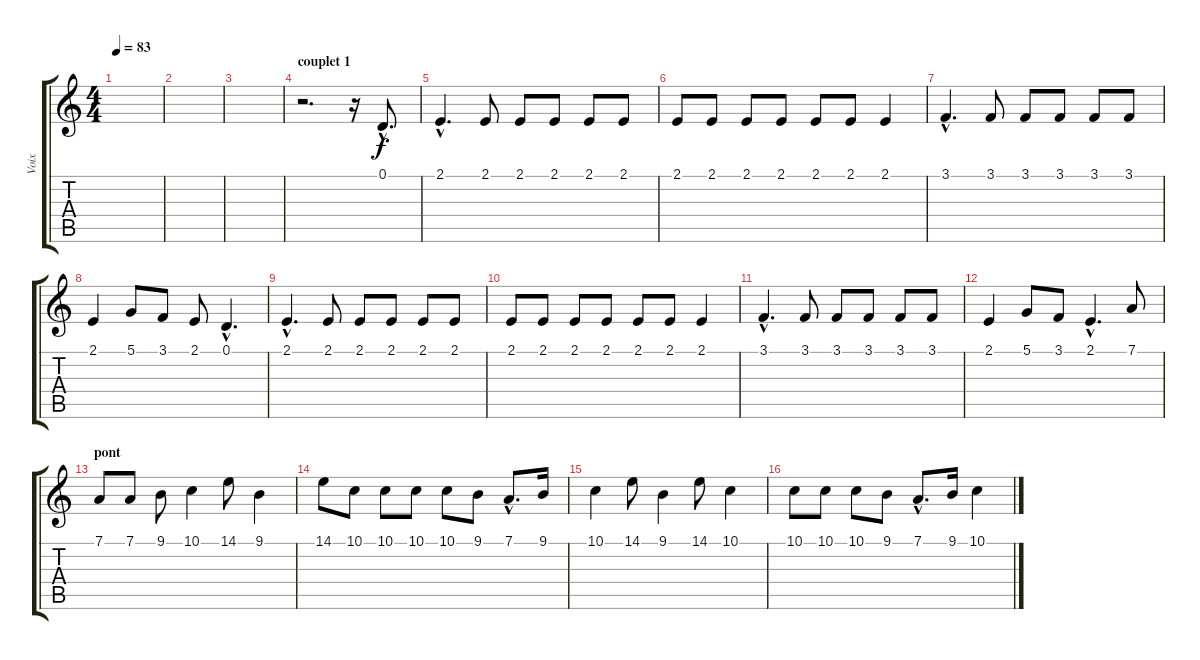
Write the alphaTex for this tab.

\track ("Voix" "Voix") {instrument trombone}
\staff {score tabs}
\tuning (D4 A3 F3 C3 G2 D2) {hide}
\ts (4 4)
\tempo 83
\clef g2
\ks c
|
|
|
\section ("" "couplet 1")
r.2{d} r.16 0.1{hac}.8{d} |
2.1{hac}.4{d} 2.1.8 2.1.8 2.1.8 2.1.8 2.1.8 |
2.1.8 2.1.8 2.1.8 2.1.8 2.1.8 2.1.8 2.1.4 |
3.1{hac}.4{d} 3.1.8 3.1.8 3.1.8 3.1.8 3.1.8 |
2.1.4 5.1.8 3.1.8 2.1.8 0.1{hac}.4{d} |
2.1{hac}.4{d} 2.1.8 2.1.8 2.1.8 2.1.8 2.1.8 |
2.1.8 2.1.8 2.1.8 2.1.8 2.1.8 2.1.8 2.1.4 |
3.1{hac}.4{d} 3.1.8 3.1.8 3.1.8 3.1.8 3.1.8 |
2.1.4 5.1.8 3.1.8 2.1{hac}.4{d} 7.1.8 |
\section ("" "pont")
7.1.8 7.1.8 9.1.8 10.1.4 14.1.8 9.1.4 |
14.1.8 10.1.8 10.1.8 10.1.8 10.1.8 9.1.8 7.1{hac}.8{d} 9.1.16 |
10.1.4 14.1.8 9.1.4 14.1.8 10.1.4 |
10.1.8 10.1.8 10.1.8 9.1.8 7.1{hac}.8{d} 9.1.16 10.1.4
